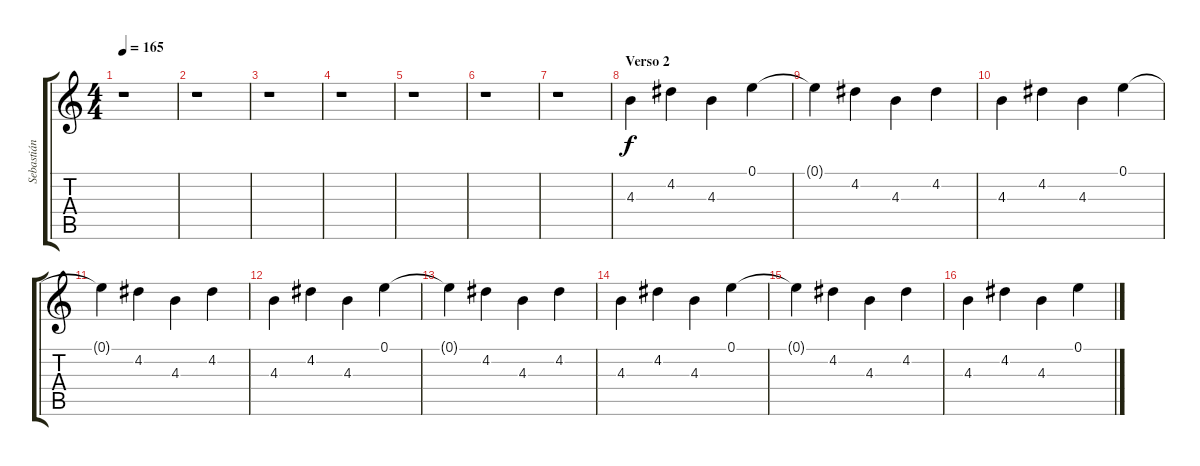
\track ("Sebastián \"la mafafa\" Mejía" "Sebastián ") {instrument electricguitarclean}
\staff {score tabs}
\tuning (E4 B3 G3 D3 A2 E2) {hide}
\ts (4 4)
\tempo 165
\clef g2
\ks c
r.1{dy f} |
r.1 |
r.1 |
r.1 |
r.1 |
r.1 |
r.1 |
\section ("" "Verso 2")
4.3.4{volume 8} 4.2.4 4.3.4 0.1.4 |
0.1{t}.4 4.2.4 4.3.4 4.2.4 |
4.3.4 4.2.4 4.3.4 0.1.4 |
0.1{t}.4 4.2.4 4.3.4 4.2.4 |
4.3.4 4.2.4 4.3.4 0.1.4 |
0.1{t}.4 4.2.4 4.3.4 4.2.4 |
4.3.4 4.2.4 4.3.4 0.1.4 |
0.1{t}.4 4.2.4 4.3.4 4.2.4 |
4.3.4 4.2.4 4.3.4 0.1.4
